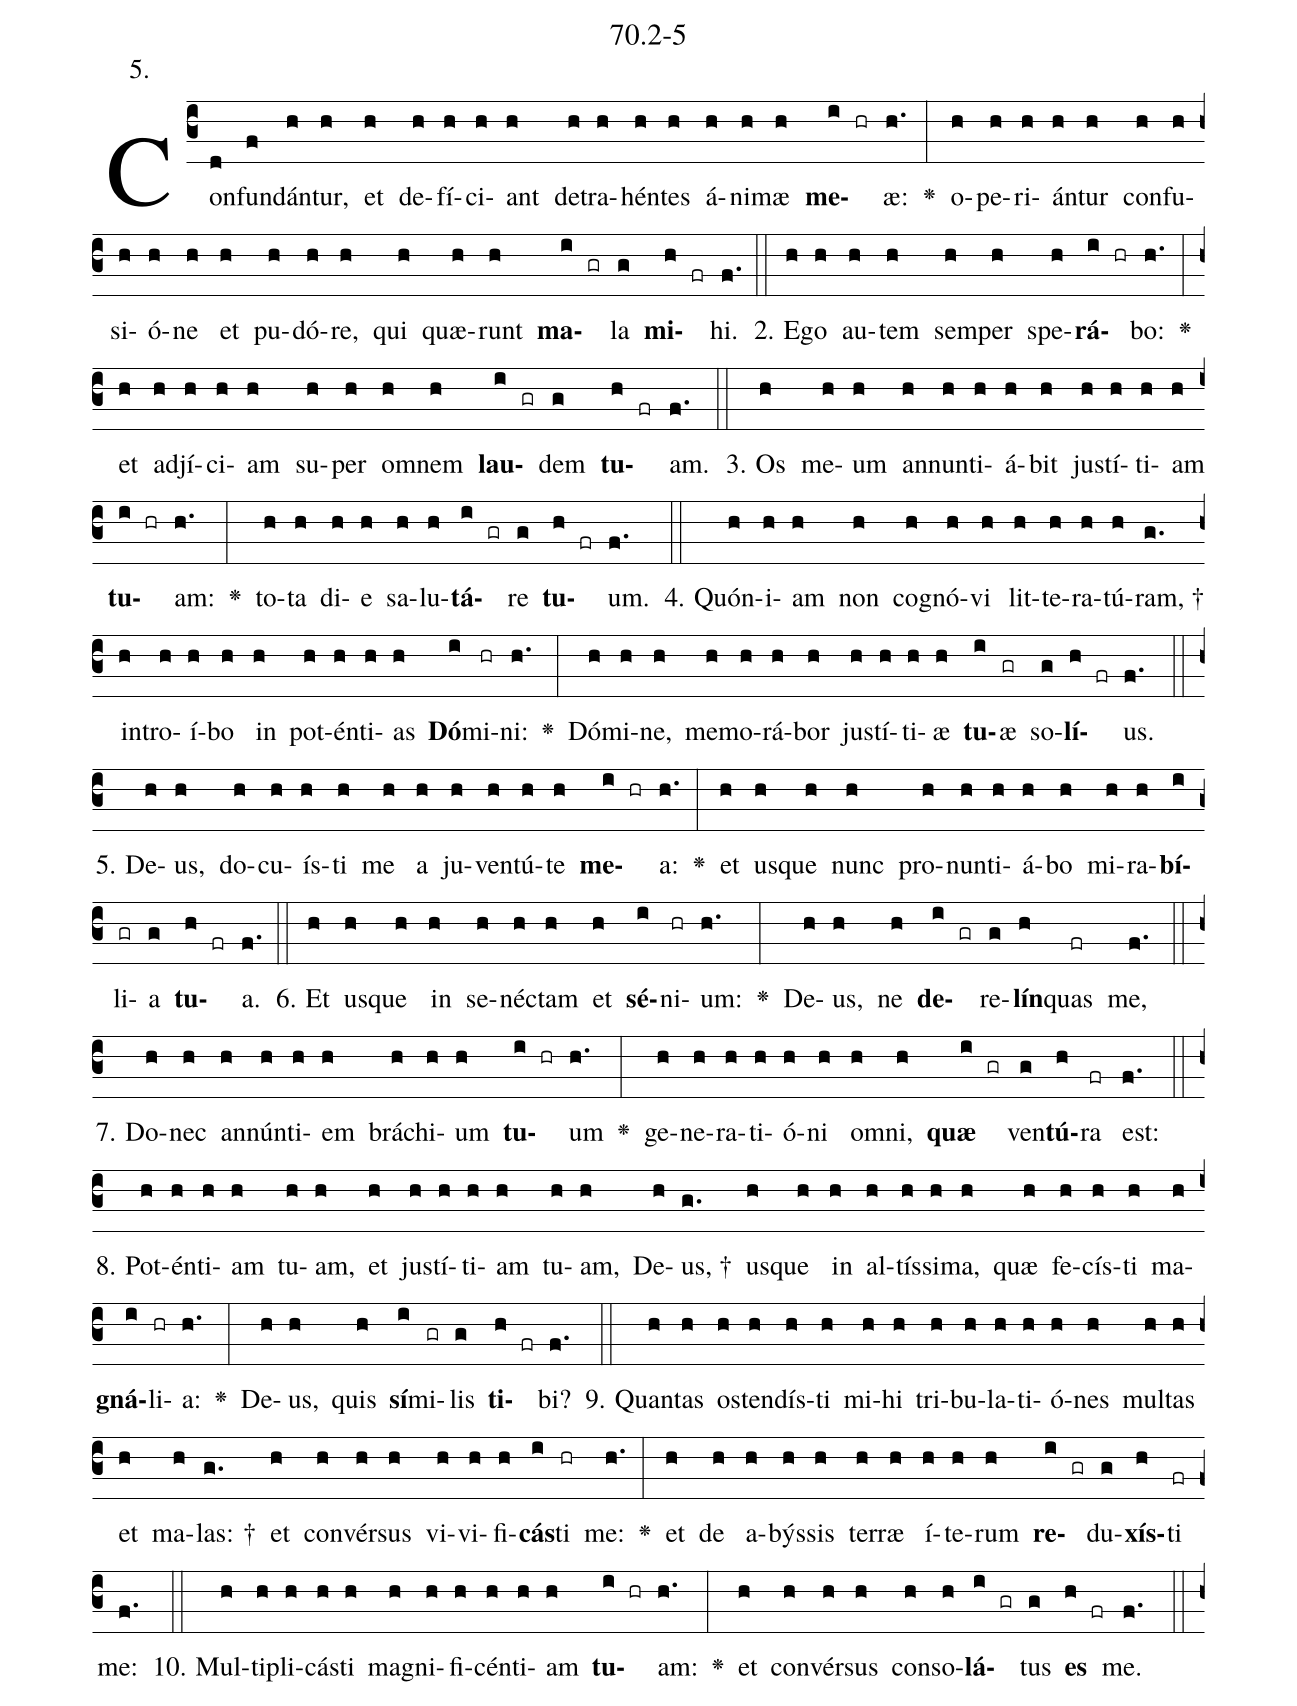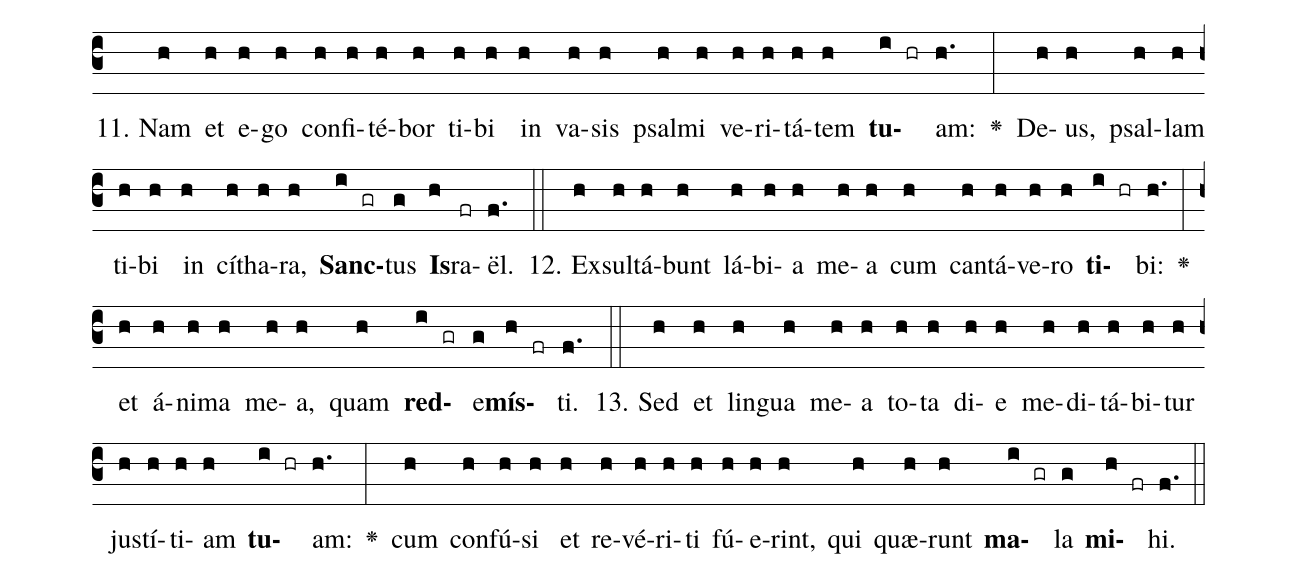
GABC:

name: 70.2-5;
annotation: 5.;
%%
(c3)Con(d)fun(f)dán(h)tur,(h) et(h) de(h)fí(h)ci(h)ant(h) de(h)tra(h)hén(h)tes(h) á(h)ni(h)mæ(h) <b>me</b>(i hr)æ:(h.) <v>\greheightstar</v>(:) o(h)pe(h)ri(h)án(h)tur(h) con(h)fu(h)si(h)ó(h)ne(h) et(h) pu(h)dó(h)re,(h) qui(h) quæ(h)runt(h) <b>ma</b>(i gr)la(g) <b>mi</b>(h fr)hi.(f.) (::)
2. E(h)go(h) au(h)tem(h) sem(h)per(h) spe(h)<b>rá</b>(i hr)bo:(h.) <v>\greheightstar</v>(:) et(h) ad(h)jí(h)ci(h)am(h) su(h)per(h) om(h)nem(h) <b>lau</b>(i gr)dem(g) <b>tu</b>(h fr)am.(f.) (::)
3. Os(h) me(h)um(h) an(h)nun(h)ti(h)á(h)bit(h) jus(h)tí(h)ti(h)am(h) <b>tu</b>(i hr)am:(h.) <v>\greheightstar</v>(:) to(h)ta(h) di(h)e(h) sa(h)lu(h)<b>tá</b>(i gr)re(g) <b>tu</b>(h fr)um.(f.) (::)
4. Quón(h)i(h)am(h) non(h) co(h)gnó(h)vi(h) lit(h)te(h)ra(h)tú(h)ram, †(g.) in(h)tro(h)í(h)bo(h) in(h) pot(h)én(h)ti(h)as(h) <b>Dó</b>(i)mi(hr)ni:(h.) <v>\greheightstar</v>(:) Dó(h)mi(h)ne,(h) me(h)mo(h)rá(h)bor(h) jus(h)tí(h)ti(h)æ(h) <b>tu</b>(i)æ(gr) so(g)<b>lí</b>(h fr)us.(f.) (::)
5. De(h)us,(h) do(h)cu(h)ís(h)ti(h) me(h) a(h) ju(h)ven(h)tú(h)te(h) <b>me</b>(i hr)a:(h.) <v>\greheightstar</v>(:) et(h) us(h)que(h) nunc(h) pro(h)nun(h)ti(h)á(h)bo(h) mi(h)ra(h)<b>bí</b>(i)li(gr)a(g) <b>tu</b>(h fr)a.(f.) (::)
6. Et(h) us(h)que(h) in(h) se(h)néc(h)tam(h) et(h) <b>sé</b>(i)ni(hr)um:(h.) <v>\greheightstar</v>(:) De(h)us,(h) ne(h) <b>de</b>(i gr)re(g)<b>lín</b>(h)quas(fr) me,(f.) (::)
7. Do(h)nec(h) an(h)nún(h)ti(h)em(h) brá(h)chi(h)um(h) <b>tu</b>(i hr)um(h.) <v>\greheightstar</v>(:) ge(h)ne(h)ra(h)ti(h)ó(h)ni(h) om(h)ni,(h) <b>quæ</b>(i gr) ven(g)<b>tú</b>(h)ra(fr) est:(f.) (::)
8. Pot(h)én(h)ti(h)am(h) tu(h)am,(h) et(h) jus(h)tí(h)ti(h)am(h) tu(h)am,(h) De(h)us, †(g.) us(h)que(h) in(h) al(h)tís(h)si(h)ma,(h) quæ(h) fe(h)cís(h)ti(h) ma(h)<b>gná</b>(i)li(hr)a:(h.) <v>\greheightstar</v>(:) De(h)us,(h) quis(h) <b>sí</b>(i)mi(gr)lis(g) <b>ti</b>(h fr)bi?(f.) (::)
9. Quan(h)tas(h) os(h)ten(h)dís(h)ti(h) mi(h)hi(h) tri(h)bu(h)la(h)ti(h)ó(h)nes(h) mul(h)tas(h) et(h) ma(h)las: †(g.) et(h) con(h)vér(h)sus(h) vi(h)vi(h)fi(h)<b>cás</b>(i)ti(hr) me:(h.) <v>\greheightstar</v>(:) et(h) de(h) a(h)býs(h)sis(h) ter(h)ræ(h) í(h)te(h)rum(h) <b>re</b>(i gr)du(g)<b>xís</b>(h)ti(fr) me:(f.) (::)
10. Mul(h)ti(h)pli(h)cás(h)ti(h) ma(h)gni(h)fi(h)cén(h)ti(h)am(h) <b>tu</b>(i hr)am:(h.) <v>\greheightstar</v>(:) et(h) con(h)vér(h)sus(h) con(h)so(h)<b>lá</b>(i gr)tus(g) <b>es</b>(h fr) me.(f.) (::)
11. Nam(h) et(h) e(h)go(h) con(h)fi(h)té(h)bor(h) ti(h)bi(h) in(h) va(h)sis(h) psal(h)mi(h) ve(h)ri(h)tá(h)tem(h) <b>tu</b>(i hr)am:(h.) <v>\greheightstar</v>(:) De(h)us,(h) psal(h)lam(h) ti(h)bi(h) in(h) cí(h)tha(h)ra,(h) <b>Sanc</b>(i gr)tus(g) <b>Is</b>(h)ra(fr)ël.(f.) (::)
12. Ex(h)sul(h)tá(h)bunt(h) lá(h)bi(h)a(h) me(h)a(h) cum(h) can(h)tá(h)ve(h)ro(h) <b>ti</b>(i hr)bi:(h.) <v>\greheightstar</v>(:) et(h) á(h)ni(h)ma(h) me(h)a,(h) quam(h) <b>red</b>(i gr)e(g)<b>mís</b>(h fr)ti.(f.) (::)
13. Sed(h) et(h) lin(h)gua(h) me(h)a(h) to(h)ta(h) di(h)e(h) me(h)di(h)tá(h)bi(h)tur(h) jus(h)tí(h)ti(h)am(h) <b>tu</b>(i hr)am:(h.) <v>\greheightstar</v>(:) cum(h) con(h)fú(h)si(h) et(h) re(h)vé(h)ri(h)ti(h) fú(h)e(h)rint,(h) qui(h) quæ(h)runt(h) <b>ma</b>(i gr)la(g) <b>mi</b>(h fr)hi.(f.) (::)
